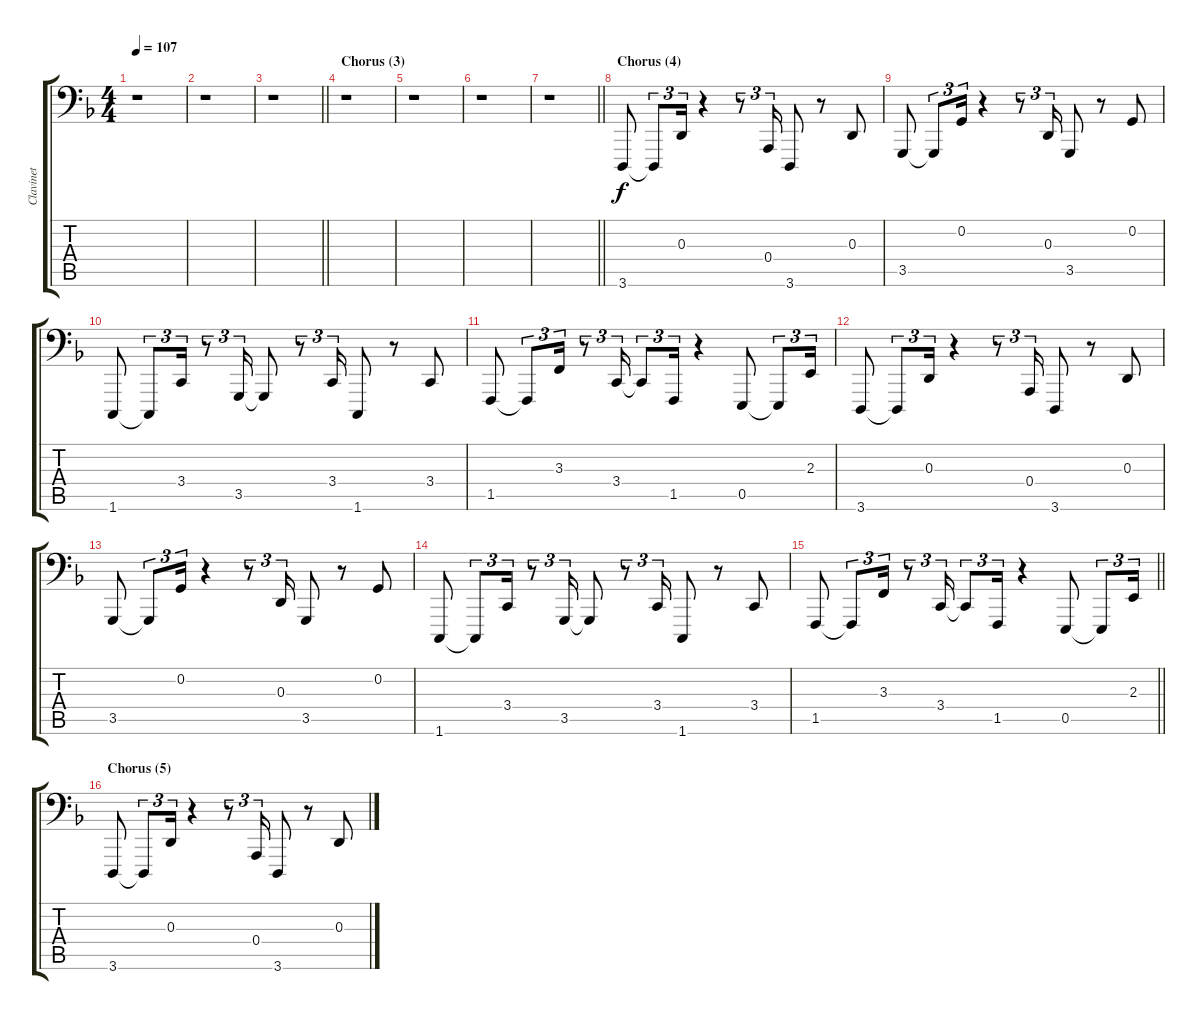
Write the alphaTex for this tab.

\track ("Clavinet" "Clavinet") {instrument clavinet}
\staff {score tabs}
\tuning (C3 G2 D2 A1 E1 B0) {hide}
\ts (4 4)
\tempo 107
\clef f4
\ks dminor
r.1{dy f} |
r.1 |
\barLineRight lightlight
r.1 |
\section ("" "Chorus (3)")
r.1 |
r.1 |
r.1 |
\barLineRight lightlight
r.1 |
\section ("" "Chorus (4)")
3.6.8 3.6{t}.8{tu (3 2)} 0.3.16{tu (3 2)} r.4 r.8{tu (3 2)} 0.4.16{tu (3 2)} 3.6.8 r.8 0.3.8 |
3.5.8 3.5{t}.8{tu (3 2)} 0.2.16{tu (3 2)} r.4 r.8{tu (3 2)} 0.3.16{tu (3 2)} 3.5.8 r.8 0.2.8 |
1.6.8 1.6{t}.8{tu (3 2)} 3.4.16{tu (3 2)} r.8{tu (3 2)} 3.5.16{tu (3 2)} 3.5{t}.8 r.8{tu (3 2)} 3.4.16{tu (3 2)} 1.6.8 r.8 3.4.8 |
1.5.8 1.5{t}.8{tu (3 2)} 3.3.16{tu (3 2)} r.8{tu (3 2)} 3.4.16{tu (3 2)} 3.4{t}.8{tu (3 2)} 1.5.16{tu (3 2)} r.4 0.5.8 0.5{t}.8{tu (3 2)} 2.3.16{tu (3 2)} |
3.6.8 3.6{t}.8{tu (3 2)} 0.3.16{tu (3 2)} r.4 r.8{tu (3 2)} 0.4.16{tu (3 2)} 3.6.8 r.8 0.3.8 |
3.5.8 3.5{t}.8{tu (3 2)} 0.2.16{tu (3 2)} r.4 r.8{tu (3 2)} 0.3.16{tu (3 2)} 3.5.8 r.8 0.2.8 |
1.6.8 1.6{t}.8{tu (3 2)} 3.4.16{tu (3 2)} r.8{tu (3 2)} 3.5.16{tu (3 2)} 3.5{t}.8 r.8{tu (3 2)} 3.4.16{tu (3 2)} 1.6.8 r.8 3.4.8 |
\barLineRight lightlight
1.5.8 1.5{t}.8{tu (3 2)} 3.3.16{tu (3 2)} r.8{tu (3 2)} 3.4.16{tu (3 2)} 3.4{t}.8{tu (3 2)} 1.5.16{tu (3 2)} r.4 0.5.8 0.5{t}.8{tu (3 2)} 2.3.16{tu (3 2)} |
\section ("" "Chorus (5)")
3.6.8 3.6{t}.8{tu (3 2)} 0.3.16{tu (3 2)} r.4 r.8{tu (3 2)} 0.4.16{tu (3 2)} 3.6.8 r.8 0.3.8
